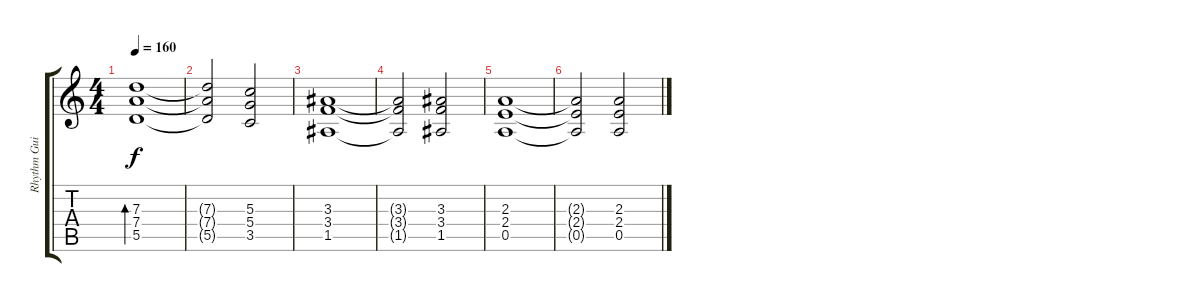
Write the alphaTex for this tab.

\track ("Rhythm Guitar" "Rhythm Gui") {instrument overdrivenguitar}
\staff {score tabs}
\tuning (E4 B3 G3 D3 A2 D2) {hide}
\ts (4 4)
\tempo 160
\clef g2
\ks c
(7.3 7.4 5.5).1{bd 240 dy f} |
(7.3{t} 7.4{t} 5.5{t}).2 (5.3 5.4 3.5).2 |
(3.3 3.4 1.5).1 |
(3.3{t} 3.4{t} 1.5{t}).2 (3.3 3.4 1.5).2 |
(2.3 2.4 0.5).1 |
(2.3{t} 2.4{t} 0.5{t}).2 (2.3 2.4 0.5).2
